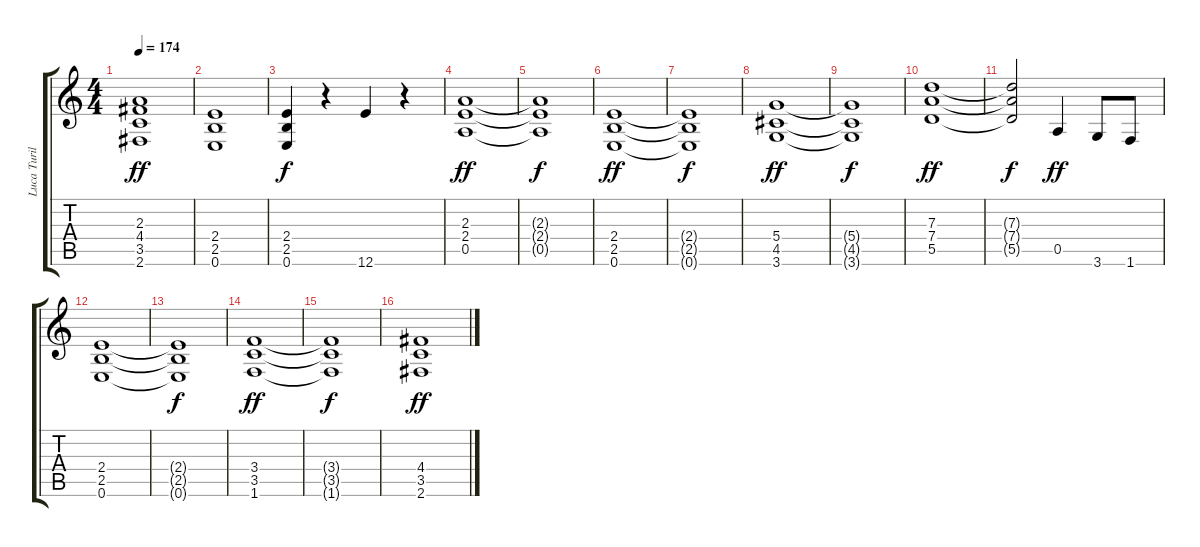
\track ("Luca Turilli (Gtr 2)" "Luca Turil") {instrument distortionguitar}
\staff {score tabs}
\tuning (E4 B3 G3 D3 A2 E2) {hide}
\ts (4 4)
\tempo 174
\clef g2
\ks c
(2.3 4.4 3.5 2.6{t}).1{dy ff} |
(2.4 2.5 0.6).1 |
(2.4 2.5 0.6).4{dy f} r.4 12.6.4 r.4 |
(2.3 2.4 0.5).1{dy ff} |
(2.3{t} 2.4{t} 0.5{t}).1{dy f} |
(2.4 2.5 0.6).1{dy ff} |
(2.4{t} 2.5{t} 0.6{t}).1{dy f} |
(5.4 4.5 3.6).1{dy ff} |
(5.4{t} 4.5{t} 3.6{t}).1{dy f} |
(7.3 7.4 5.5).1{dy ff} |
(7.3{t} 7.4{t} 5.5{t}).2{dy f} 0.5.4{dy ff} 3.6.8 1.6.8 |
(2.4 2.5 0.6).1 |
(2.4{t} 2.5{t} 0.6{t}).1{dy f} |
(3.4 3.5 1.6).1{dy ff} |
(3.4{t} 3.5{t} 1.6{t}).1{dy f} |
(4.4 3.5 2.6).1{dy ff}
